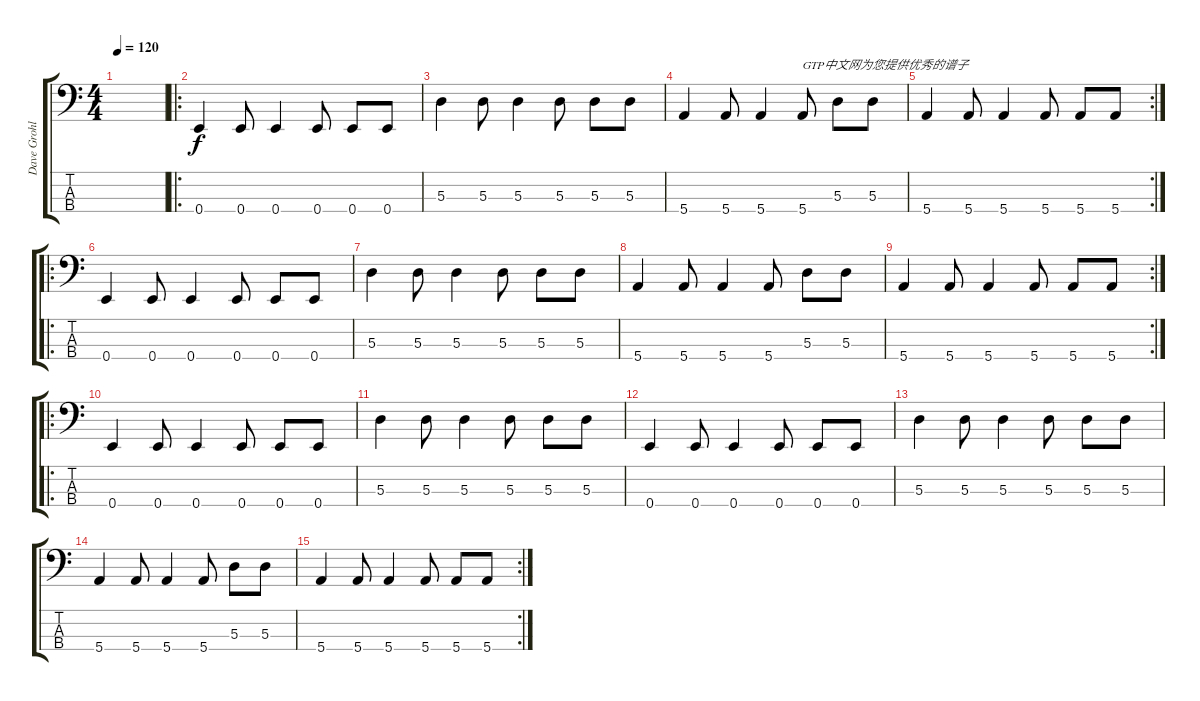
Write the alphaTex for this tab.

\track ("Dave Grohl" "Dave Grohl") {instrument electricbasspick}
\staff {score tabs}
\tuning (G2 D2 A1 E1) {hide}
\ts (4 4)
\tempo 120
\clef f4
\ks c
|
\ro
0.4.4 0.4.8 0.4.4 0.4.8 0.4.8 0.4.8 |
5.3.4 5.3.8 5.3.4 5.3.8 5.3.8 5.3.8 |
5.4.4 5.4.8 5.4.4 5.4.8{txt "GTP中文网为您提供优秀的谱子"} 5.3.8 5.3.8 |
\rc 2
5.4.4 5.4.8 5.4.4 5.4.8 5.4.8 5.4.8 |
\ro
0.4.4 0.4.8 0.4.4 0.4.8 0.4.8 0.4.8 |
5.3.4 5.3.8 5.3.4 5.3.8 5.3.8 5.3.8 |
5.4.4 5.4.8 5.4.4 5.4.8 5.3.8 5.3.8 |
\rc 2
5.4.4 5.4.8 5.4.4 5.4.8 5.4.8 5.4.8 |
\ro
0.4.4 0.4.8 0.4.4 0.4.8 0.4.8 0.4.8 |
5.3.4 5.3.8 5.3.4 5.3.8 5.3.8 5.3.8 |
0.4.4 0.4.8 0.4.4 0.4.8 0.4.8 0.4.8 |
5.3.4 5.3.8 5.3.4 5.3.8 5.3.8 5.3.8 |
5.4.4 5.4.8 5.4.4 5.4.8 5.3.8 5.3.8 |
\rc 2
5.4.4 5.4.8 5.4.4 5.4.8 5.4.8 5.4.8
